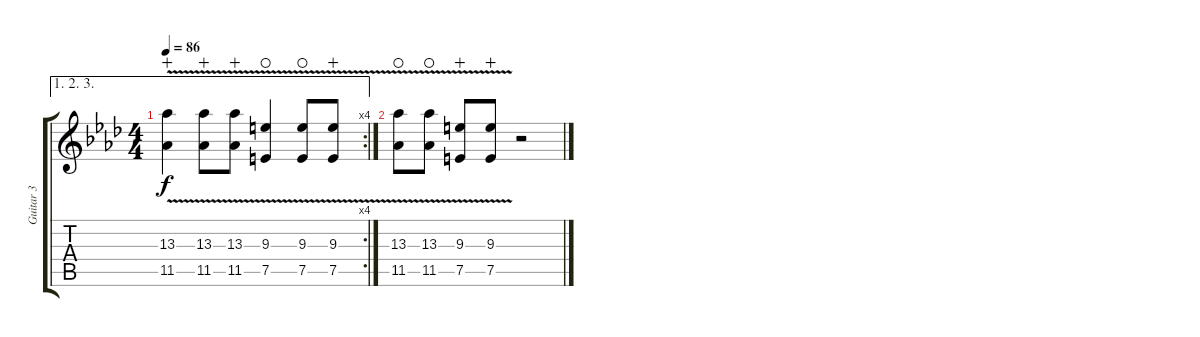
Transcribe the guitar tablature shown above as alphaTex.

\track ("Guitar 3" "Guitar 3") {instrument distortionguitar}
\staff {score tabs}
\tuning (E4 B3 G3 D3 A2 E2) {hide}
\ae (1 2 3)
\rc 4
\ts (4 4)
\tempo 86
\clef g2
\ks ab
(13.3{v} 11.5{v}).4{dy f wahc} (13.3{v} 11.5{v}).8{wahc} (13.3{v} 11.5{v}).8{wahc} (9.3{v} 7.5{v}).4{waho} (9.3{v} 7.5{v}).8{waho} (9.3{v} 7.5{v}).8{wahc} |
(13.3{v} 11.5{v}).8{waho} (13.3{v} 11.5{v}).8{waho} (9.3{v} 7.5{v}).8{wahc} (9.3{v} 7.5{v}).8{wahc} r.2
